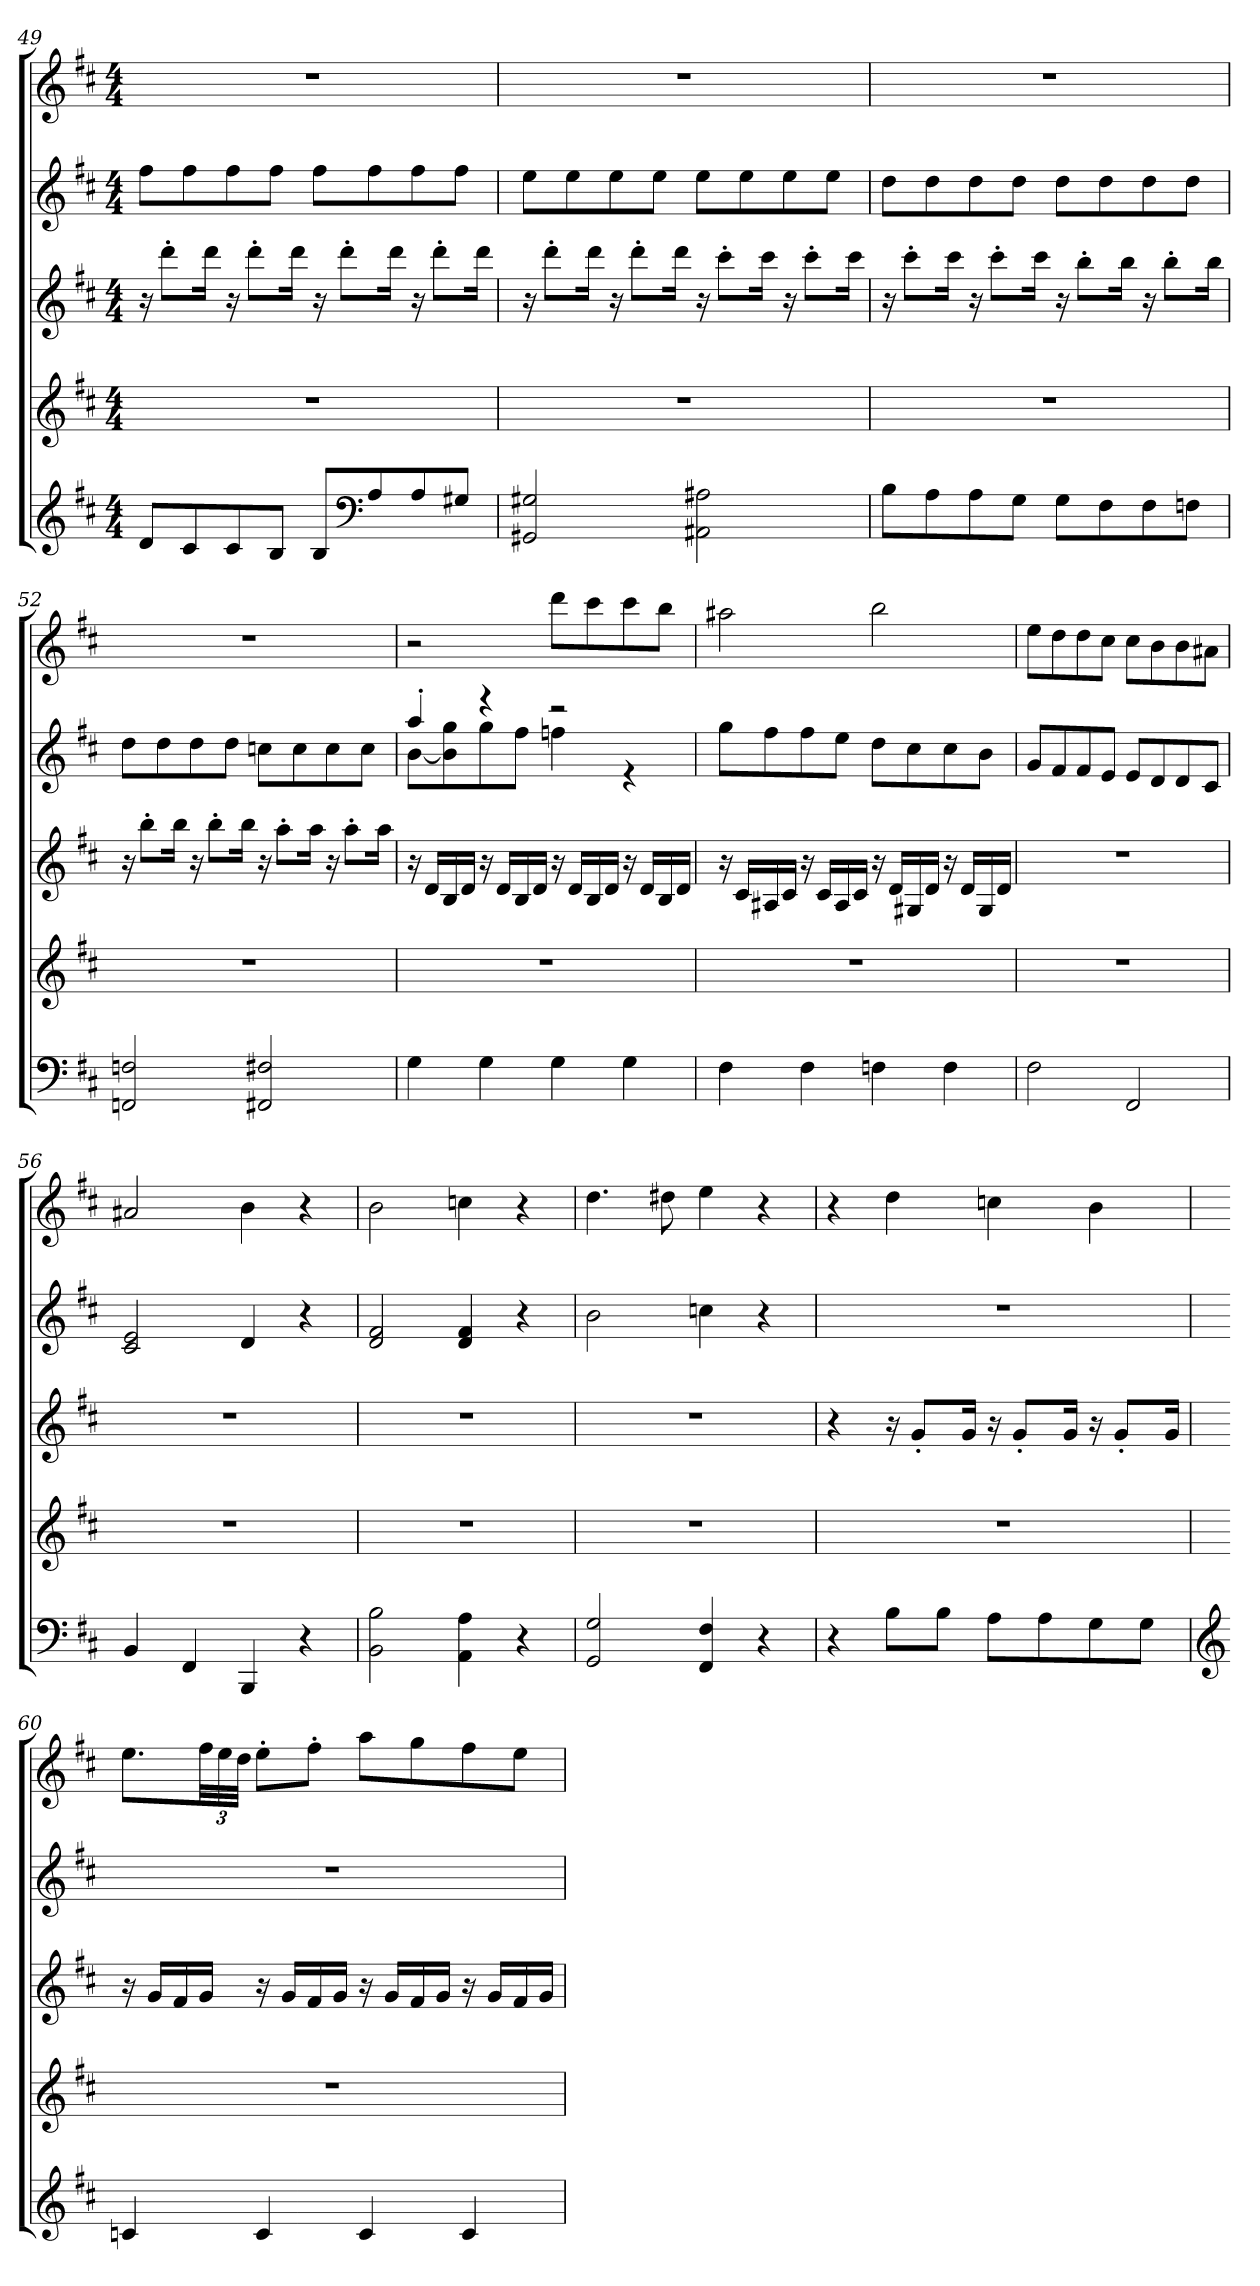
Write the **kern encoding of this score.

**kern	**kern	**kern	**kern	**kern
*part5	*part4	*part3	*part2	*part1
*staff5	*staff4	*staff3	*staff2	*staff1
!!LO:PB:g=z
*clefG2	*clefG2	*clefG2	*clefG2	*clefG2
*k[f#c#]	*k[f#c#]	*k[f#c#]	*k[f#c#]	*k[f#c#]
*M4/4	*M4/4	*M4/4	*M4/4	*M4/4
*MM130	*MM130	*MM130	*MM130	*MM130
=49	=49	=49	=49	=49
8d/L	1r	16r	8ff#\L	1r
.	.	8ddd'\L	.	.
8c#/	.	.	8ff#\	.
.	.	16ddd\Jk	.	.
8c#/	.	16r	8ff#\	.
.	.	8ddd'\L	.	.
8B/J	.	.	8ff#\J	.
.	.	16ddd\Jk	.	.
8B/L	.	16r	8ff#\L	.
.	.	8ddd'\L	.	.
*clefF4	*	*	*	*
8A/	.	.	8ff#\	.
.	.	16ddd\Jk	.	.
8A/	.	16r	8ff#\	.
.	.	8ddd'\L	.	.
8G#X/J	.	.	8ff#\J	.
.	.	16ddd\Jk	.	.
=50	=50	=50	=50	=50
*	*	*	*	*MM130
2GG#X/ 2G#X/	1r	16r	8ee\L	1r
.	.	8ddd'\L	.	.
.	.	.	8ee\	.
.	.	16ddd\Jk	.	.
.	.	16r	8ee\	.
.	.	8ddd'\L	.	.
.	.	.	8ee\J	.
.	.	16ddd\Jk	.	.
2AA#X\ 2A#X\	.	16r	8ee\L	.
.	.	8ccc#'\L	.	.
.	.	.	8ee\	.
.	.	16ccc#\Jk	.	.
.	.	16r	8ee\	.
.	.	8ccc#'\L	.	.
.	.	.	8ee\J	.
.	.	16ccc#\Jk	.	.
=51	=51	=51	=51	=51
*	*	*	*	*MM130
8B\L	1r	16r	8dd\L	1r
.	.	8ccc#'\L	.	.
8A\	.	.	8dd\	.
.	.	16ccc#\Jk	.	.
8A\	.	16r	8dd\	.
.	.	8ccc#'\L	.	.
8G\J	.	.	8dd\J	.
.	.	16ccc#\Jk	.	.
8G\L	.	16r	8dd\L	.
.	.	8bb'\L	.	.
8F#\	.	.	8dd\	.
.	.	16bb\Jk	.	.
8F#\	.	16r	8dd\	.
.	.	8bb'\L	.	.
8Fn\J	.	.	8dd\J	.
.	.	16bb\Jk	.	.
!!LO:LB:g=z
=52	=52	=52	=52	=52
*	*	*	*	*MM130
2FFn/ 2Fn/	1r	16r	8dd\L	1r
.	.	8bb'\L	.	.
.	.	.	8dd\	.
.	.	16bb\Jk	.	.
.	.	16r	8dd\	.
.	.	8bb'\L	.	.
.	.	.	8dd\J	.
.	.	16bb\Jk	.	.
2FF#X/ 2F#X/	.	16r	8ccn\L	.
.	.	8aa'\L	.	.
.	.	.	8cc\	.
.	.	16aa\Jk	.	.
.	.	16r	8cc\	.
.	.	8aa'\L	.	.
.	.	.	8cc\J	.
.	.	16aa\Jk	.	.
=53	=53	=53	=53	=53
*	*	*	*	*MM130
*	*	*	*^	*
4G\	1r	16r	4aa'/	[8b\L	2r
.	.	16d/LL	.	.	.
.	.	16B/	.	8b\] 8gg\	.
.	.	16d/JJ	.	.	.
4G\	.	16r	4r	8gg\	.
.	.	16d/LL	.	.	.
.	.	16B/	.	8ff#\J	.
.	.	16d/JJ	.	.	.
4G\	.	16r	2r	4ffn\	8ddd\L
.	.	16d/LL	.	.	.
.	.	16B/	.	.	8ccc#\
.	.	16d/JJ	.	.	.
4G\	.	16r	.	4r	8ccc#\
.	.	16d/LL	.	.	.
.	.	16B/	.	.	8bb\J
.	.	16d/JJ	.	.	.
*	*	*	*v	*v	*
!!LO:PB:g=z
=54	=54	=54	=54	=54
*	*	*	*	*MM130
4F#\	1r	16r	8gg\L	2aa#X\
.	.	16c#/LL	.	.
.	.	16A#X/	8ff#\	.
.	.	16c#/JJ	.	.
4F#\	.	16r	8ff#\	.
.	.	16c#/LL	.	.
.	.	16A#/	8ee\J	.
.	.	16c#/JJ	.	.
4Fn\	.	16r	8dd\L	2bb\
.	.	16d/LL	.	.
.	.	16G#X/	8cc#\	.
.	.	16d/JJ	.	.
4F\	.	16r	8cc#\	.
.	.	16d/LL	.	.
.	.	16G#/	8b\J	.
.	.	16d/JJ	.	.
=55	=55	=55	=55	=55
*	*	*	*	*MM125
2F#\	1r	1r	8g/L	8ee\L
.	.	.	8f#/	8dd\
.	.	.	8f#/	8dd\
.	.	.	8e/J	8cc#\J
2FF#/	.	.	8e/L	8cc#\L
.	.	.	8d/	8b\
.	.	.	8d/	8b\
.	.	.	8c#/J	8a#X\J
=56	=56	=56	=56	=56
*	*	*	*	*MM120
4BB/	1r	1r	2c#/ 2e/	2a#X/
4FF#/	.	.	.	.
4BBB/	.	.	4d/	4b\
*	*	*	*	*MM116
4r	.	.	4r	4r
=57	=57	=57	=57	=57
*	*	*	*	*MM121
2BB\ 2B\	1r	1r	2d/ 2f#/	2b\
4AA\ 4A\	.	.	4d/ 4f#/	4ccn\
*	*	*	*	*MM111
4r	.	.	4r	4r
!!LO:LB:g=z
=58	=58	=58	=58	=58
*	*	*	*	*MM118
2GG/ 2G/	1r	1r	2b\	4.dd\
.	.	.	.	8dd#X\
4FF#/ 4F#/	.	.	4ccn\	4ee\
4r	.	.	4r	4r
=59	=59	=59	=59	=59
*	*	*	*	*MM130
4r	1r	4r	1r	4r
8B\L	.	16r	.	4dd\
.	.	8g'/L	.	.
8B\J	.	.	.	.
.	.	16g/Jk	.	.
8A\L	.	16r	.	4ccn\
.	.	8g'/L	.	.
8A\	.	.	.	.
.	.	16g/Jk	.	.
8G\	.	16r	.	4b\
.	.	8g'/L	.	.
8G\J	.	.	.	.
.	.	16g/Jk	.	.
=60	=60	=60	=60	=60
*clefG2	*	*	*	*
*	*	*	*	*MM130
4cn/	1r	16r	1r	8.ee\L
.	.	16g/LL	.	.
.	.	16f#/	.	.
*	*	*	*	*Xbrackettup
.	.	16g/JJ	.	48ff#\LL
.	.	.	.	48ee\
.	.	.	.	48dd\JJJ
4c/	.	16r	.	8ee'\L
.	.	16g/LL	.	.
.	.	16f#/	.	8ff#'\J
.	.	16g/JJ	.	.
4c/	.	16r	.	8aa\L
.	.	16g/LL	.	.
.	.	16f#/	.	8gg\
.	.	16g/JJ	.	.
4c/	.	16r	.	8ff#\
.	.	16g/LL	.	.
.	.	16f#/	.	8ee\J
.	.	16g/JJ	.	.
=	=	=	=	=
*-	*-	*-	*-	*-
